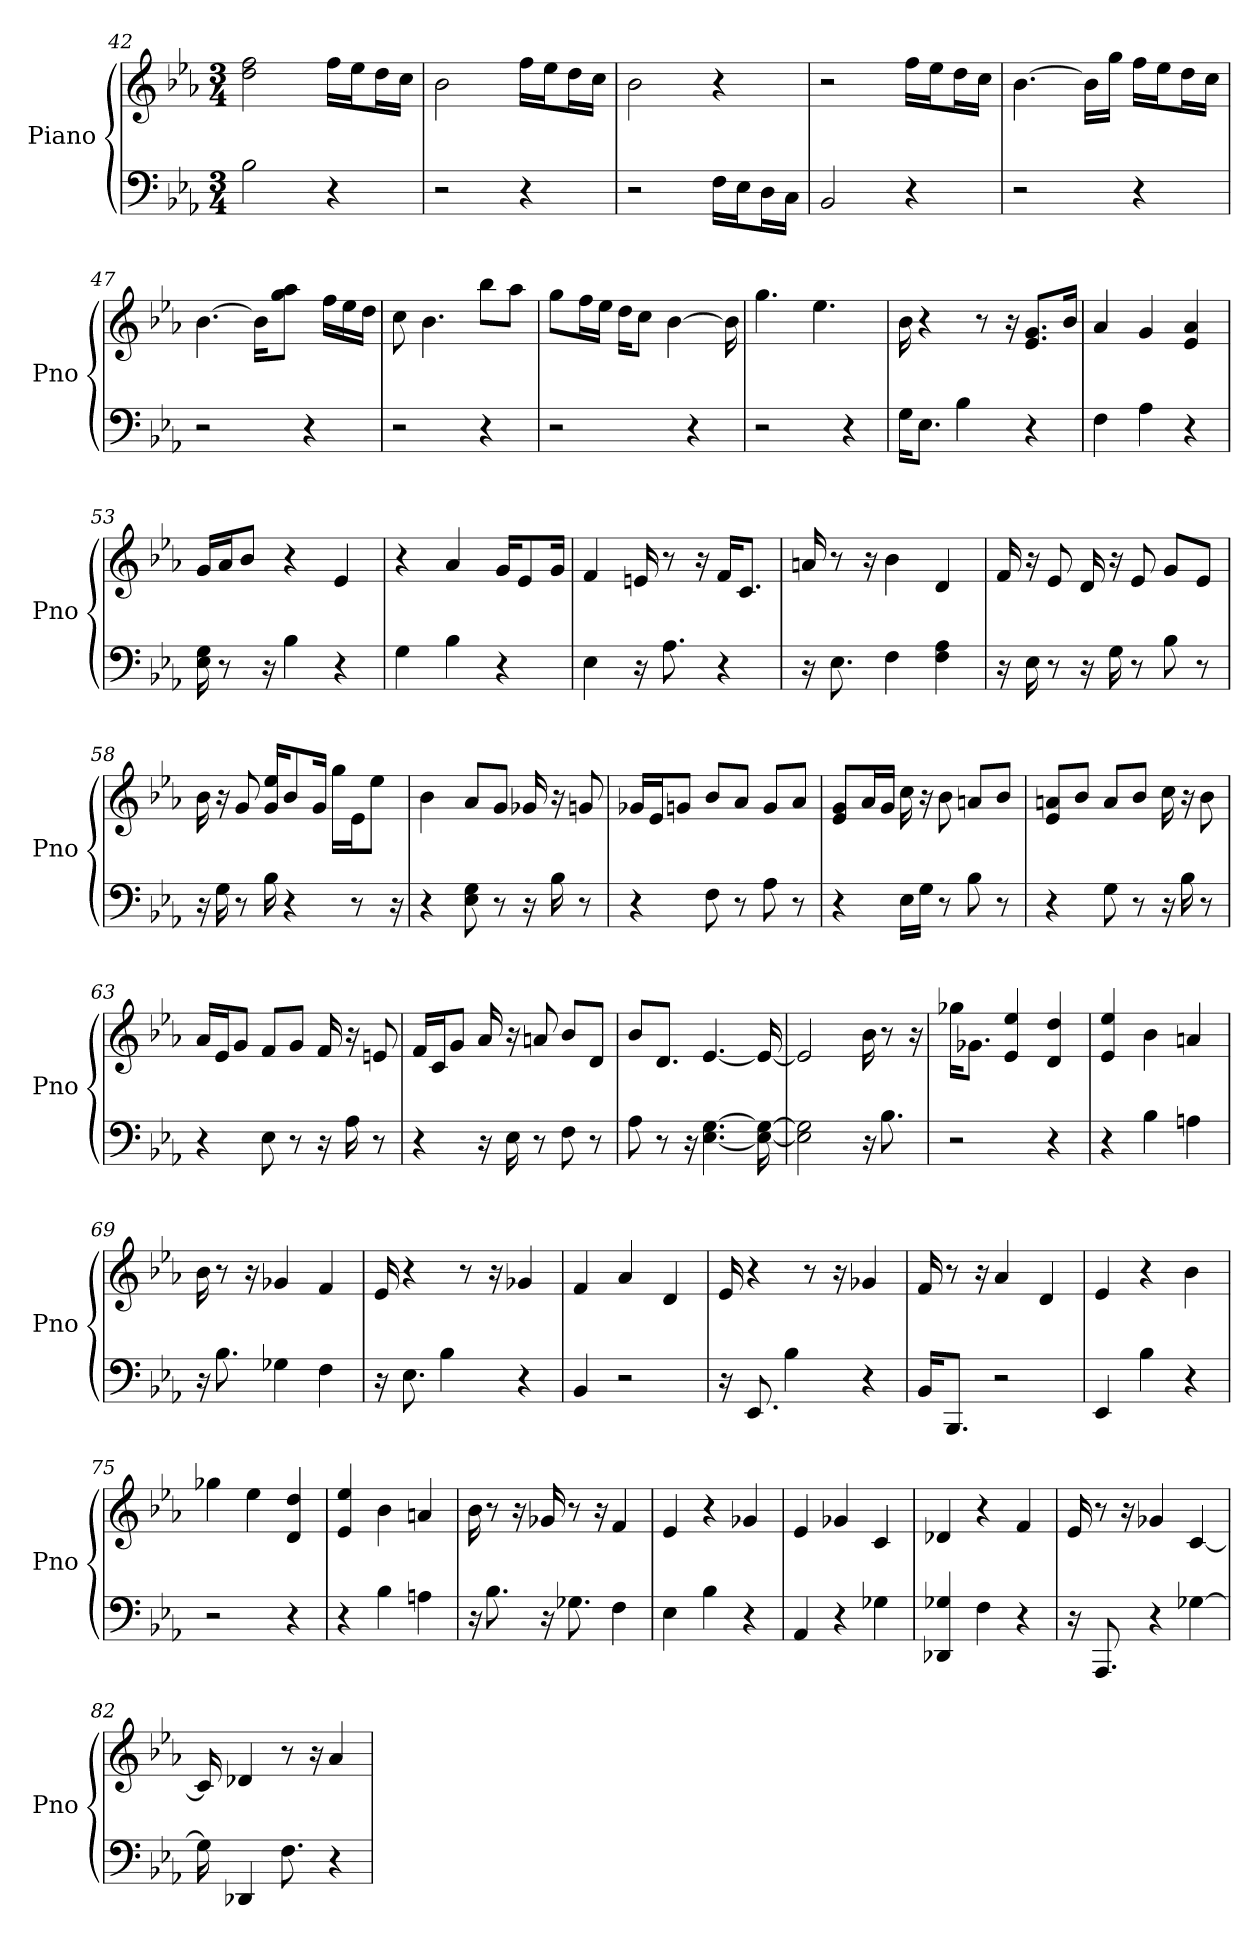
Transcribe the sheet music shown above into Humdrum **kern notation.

**kern	**kern
*part1	*part1
*staff2	*staff1
*I"Piano	*
*I'Pno	*
*clefF4	*clefG2
*k[b-e-a-]	*k[b-e-a-]
*E-:	*E-:
*M3/4	*M3/4
=42	=42
2B-	2dd 2ff
4r	16ff\LL
.	16ee-\J
.	16dd\L
.	16cc\JJ
=43	=43
2r	2b-
4r	16ff\LL
.	16ee-\J
.	16dd\L
.	16cc\JJ
=44	=44
2r	2b-
16F\LL	4r
16E-\J	.
16D\L	.
16C\JJ	.
=45	=45
2BB-	2r
4r	16ff\LL
.	16ee-\J
.	16dd\L
.	16cc\JJ
=46	=46
2r	[4.b-
.	16b-\LL]
.	16gg\JJ
4r	16ff\LL
.	16ee-\J
.	16dd\L
.	16cc\JJ
=47	=47
2r	[4.b-
.	16b-\KL]
.	8aa-\ 8gg\J
4r	.
.	16ff\LL
.	16ee-\
.	16dd\JJ
=48	=48
2r	8cc
.	4.b-
4r	8bb-\L
.	8aa-\J
=49	=49
2r	8gg\L
.	16ff\L
.	16ee-\JJ
.	16dd\KL
.	8cc\J
.	[4b-
4r	.
.	16b-]
=50	=50
2r	4.gg
.	4.ee-
4r	.
=51	=51
16G\KL	16b-
8.E-\J	4r
4B-	.
.	8r
.	16r
4r	8.e-/ 8.g/L
.	16b-/Jk
=52	=52
4F	4a-
4A-	4g
4r	4a- 4e-
=53	=53
16G 16E-	16g/LL
8r	16a-/J
.	8b-/J
16r	.
4B-	4r
4r	4e-
=54	=54
4G	4r
4B-	4a-
4r	16g/KL
.	8e-/
.	16g/Jk
=55	=55
4E-	4f
16r	16e
8.A-	8r
.	16r
4r	16f/KL
.	8.c/J
=56	=56
16r	16a
8.E-	8r
.	16r
4F	4b-
4F 4A-	4d
=57	=57
16r	16f
16E-	16r
8r	8e-
16r	16d
16G	16r
8r	8e-
8B-	8g/L
8r	8e-/J
=58	=58
16r	16b-
16G	16r
8r	8g
16B-	16g/ 16ee-/KL
4r	8b-/
.	16g/Jk
.	16gg\LL
8r	16e-\J
.	8ee-\J
16r	.
=59	=59
4r	4b-
8E- 8G	8a-/L
8r	8g/J
16r	16g-
16B-	16r
8r	8g
=60	=60
4r	16g-/LL
.	16e-/J
.	8g/J
8F	8b-/L
8r	8a-/J
8A-	8g/L
8r	8a-/J
=61	=61
4r	8g/ 8e-/L
.	16a-/L
.	16g/JJ
16E-\LL	16cc
16G\JJ	16r
8r	8b-
8B-	8a/L
8r	8b-/J
=62	=62
4r	8a/ 8e-/L
.	8b-/J
8G	8a/L
8r	8b-/J
16r	16cc
16B-	16r
8r	8b-
=63	=63
4r	16a-/LL
.	16e-/J
.	8g/J
8E-	8f/L
8r	8g/J
16r	16f
16A-	16r
8r	8e
=64	=64
4r	16f/LL
.	16c/J
.	8g/J
16r	16a-
16E-	16r
8r	8a
8F	8b-/L
8r	8d/J
=65	=65
8A-	8b-/L
8r	8.d/J
16r	.
[4.E- [4.G	[4.e-
16E-_ 16G_	16e-_
=66	=66
2E-] 2G]	2e-]
16r	16b-
8.B-	8r
.	16r
=67	=67
2r	16gg-\KL
.	8.g-\J
.	4ee- 4e-
4r	4d 4dd
=68	=68
4r	4ee- 4e-
4B-	4b-
4A	4a
=69	=69
16r	16b-
8.B-	8r
.	16r
4G-	4g-
4F	4f
=70	=70
16r	16e-
8.E-	4r
4B-	.
.	8r
.	16r
4r	4g-
=71	=71
4BB-	4f
2r	4a-
.	4d
=72	=72
16r	16e-
8.EE-	4r
4B-	.
.	8r
.	16r
4r	4g-
=73	=73
16BB-/KL	16f
8.BBB-/J	8r
.	16r
2r	4a-
.	4d
=74	=74
4EE-	4e-
4B-	4r
4r	4b-
=75	=75
2r	4gg-
.	4ee-
4r	4d 4dd
=76	=76
4r	4e- 4ee-
4B-	4b-
4A	4a
=77	=77
16r	16b-
8.B-	8r
.	16r
16r	16g-
8.G-	8r
.	16r
4F	4f
=78	=78
4E-	4e-
4B-	4r
4r	4g-
=79	=79
4AA-	4e-
4r	4g-
4G-	4c
=80	=80
4G- 4DD-	4d-
4F	4r
4r	4f
=81	=81
16r	16e-
8.AAA-	8r
.	16r
4r	4g-
[4G-	[4c
=82	=82
16G-]	16c]
4DD-	4d-
8.F	8r
.	16r
4r	4a-
=	=
*-	*-
